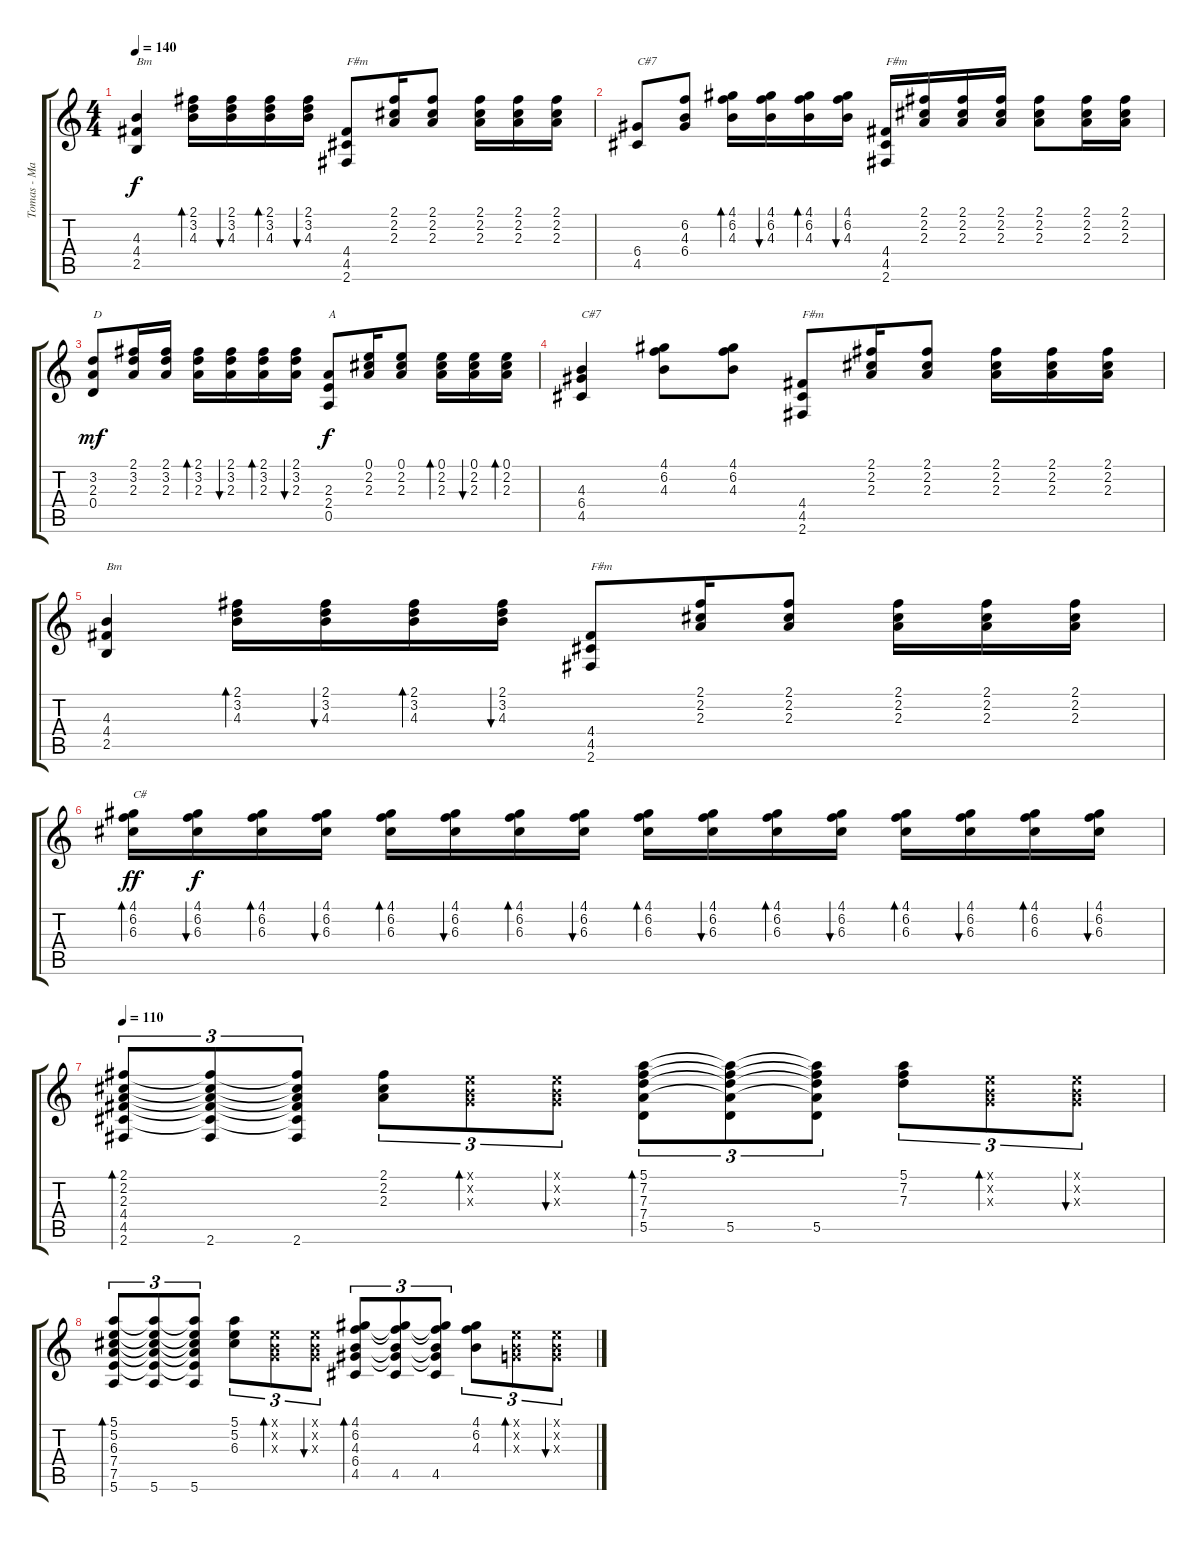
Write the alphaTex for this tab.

\track ("Tomas - Main Guitar" "Tomas - Ma") {instrument distortionguitar}
\staff {score tabs}
\tuning (E4 B3 G3 D3 A2 E2) {hide}
\ts (4 4)
\tempo 140
\clef g2
\ks c
(4.3 4.4 2.5).4{txt "Bm" dy f} (2.1 3.2 4.3).16{bd 60} (2.1 3.2 4.3).16{bu 60} (2.1 3.2 4.3).16{bd 60} (2.1 3.2 4.3).16{bu 60} (4.4 4.5 2.6).8{txt "F#m"} (2.1 2.2 2.3).16 (2.1 2.2 2.3).8 (2.1 2.2 2.3).16 (2.1 2.2 2.3).16 (2.1 2.2 2.3).16 |
(6.4 4.5).8{txt "C#7"} (6.2 4.3 6.4).8 (4.1 6.2 4.3).16{bd 60} (4.1 6.2 4.3).16{bu 60} (4.1 6.2 4.3).16{bd 60} (4.1 6.2 4.3).16{bu 60} (4.4 4.5 2.6).16{txt "F#m"} (2.1 2.2 2.3).16 (2.1 2.2 2.3).16 (2.1 2.2 2.3).16 (2.1 2.2 2.3).8 (2.1 2.2 2.3).16 (2.1 2.2 2.3).16 |
(3.2 2.3 0.4).8{txt "D" dy mf} (2.1 3.2 2.3).16 (2.1 3.2 2.3).16 (2.1 3.2 2.3).16{bd 60} (2.1 3.2 2.3).16{bu 60} (2.1 3.2 2.3).16{bd 60} (2.1 3.2 2.3).16{bu 60} (2.3 2.4 0.5).8{txt "A" dy f} (0.1 2.2 2.3).16 (0.1 2.2 2.3).8 (0.1 2.2 2.3).16{bd 60} (0.1 2.2 2.3).16{bu 60} (0.1 2.2 2.3).16{bd 60} |
(4.3 6.4 4.5).4{txt "C#7"} (4.1 6.2 4.3).8 (4.1 6.2 4.3).8 (4.4 4.5 2.6).8{txt "F#m"} (2.1 2.2 2.3).16 (2.1 2.2 2.3).8 (2.1 2.2 2.3).16 (2.1 2.2 2.3).16 (2.1 2.2 2.3).16 |
(4.3 4.4 2.5).4{txt "Bm"} (2.1 3.2 4.3).16{bd 60} (2.1 3.2 4.3).16{bu 60} (2.1 3.2 4.3).16{bd 60} (2.1 3.2 4.3).16{bu 60} (4.4 4.5 2.6).8{txt "F#m"} (2.1 2.2 2.3).16 (2.1 2.2 2.3).8 (2.1 2.2 2.3).16 (2.1 2.2 2.3).16 (2.1 2.2 2.3).16 |
(4.1 6.2 6.3).16{bd 60 txt "C#" dy ff} (4.1 6.2 6.3).16{bu 60 dy f} (4.1 6.2 6.3).16{bd 60} (4.1 6.2 6.3).16{bu 60} (4.1 6.2 6.3).16{bd 60} (4.1 6.2 6.3).16{bu 60} (4.1 6.2 6.3).16{bd 60} (4.1 6.2 6.3).16{bu 60} (4.1 6.2 6.3).16{bd 60} (4.1 6.2 6.3).16{bu 60} (4.1 6.2 6.3).16{bd 60} (4.1 6.2 6.3).16{bu 60} (4.1 6.2 6.3).16{bd 60} (4.1 6.2 6.3).16{bu 60} (4.1 6.2 6.3).16{bd 60} (4.1 6.2 6.3).16{bu 60} |
\tempo 110
(2.1 2.2 2.3 4.4 4.5 2.6).8{tu (3 2) bd 120} (2.1{t} 2.2{t} 2.3{t} 4.4{t} 4.5{t} 2.6).8{tu (3 2)} (2.1{t} 2.2{t} 2.3{t} 4.4{t} 4.5{t} 2.6).8{tu (3 2)} (2.1 2.2 2.3).8{tu (3 2)} (0.1{x} 0.2{x} 0.3{x}).8{tu (3 2) bd 60} (0.1{x} 0.2{x} 0.3{x}).8{tu (3 2) bu 60} (5.1 7.2 7.3 7.4 5.5).8{tu (3 2) bd 120} (5.1{t} 7.2{t} 7.3{t} 7.4{t} 5.5).8{tu (3 2)} (5.1{t} 7.2{t} 7.3{t} 7.4{t} 5.5).8{tu (3 2)} (5.1 7.2 7.3).8{tu (3 2)} (0.1{x} 0.2{x} 0.3{x}).8{tu (3 2) bd 60} (0.1{x} 0.2{x} 0.3{x}).8{tu (3 2) bu 60} |
(5.1 5.2 6.3 7.4 7.5 5.6).8{tu (3 2) bd 120} (5.1{t} 5.2{t} 6.3{t} 7.4{t} 7.5{t} 5.6).8{tu (3 2)} (5.1{t} 5.2{t} 6.3{t} 7.4{t} 7.5{t} 5.6).8{tu (3 2)} (5.1 5.2 6.3).8{tu (3 2)} (0.1{x} 0.2{x} 0.3{x}).8{tu (3 2) bd 60} (0.1{x} 0.2{x} 0.3{x}).8{tu (3 2) bu 60} (4.1 6.2 4.3 6.4 4.5).8{tu (3 2) bd 120} (4.1{t} 6.2{t} 4.3{t} 6.4{t} 4.5).8{tu (3 2)} (4.1{t} 6.2{t} 4.3{t} 6.4{t} 4.5).8{tu (3 2)} (4.1 6.2 4.3).8{tu (3 2)} (0.1{x} 0.2{x} 0.3{x}).8{tu (3 2) bd 60} (0.1{x} 0.2{x} 0.3{x}).8{tu (3 2) bu 60}
